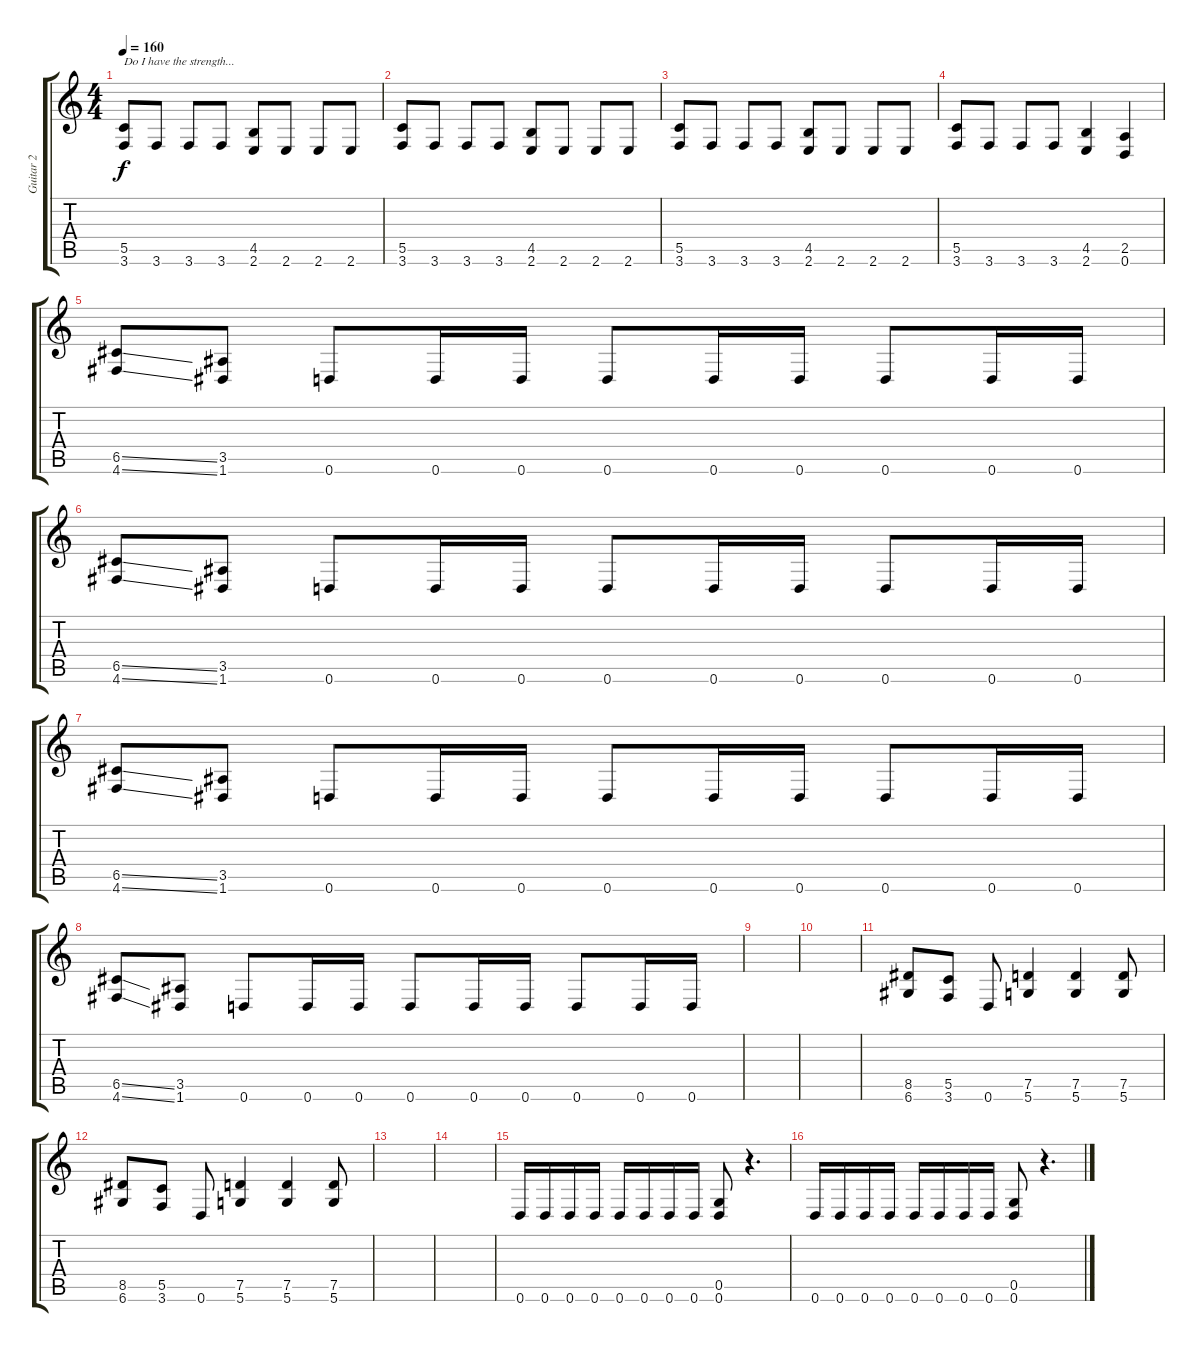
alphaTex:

\track ("Guitar 2" "Guitar 2") {instrument distortionguitar}
\staff {score tabs}
\tuning (D4 A3 F3 C3 G2 D2) {hide}
\ts (4 4)
\tempo 160
\clef g2
\ks c
(5.5 3.6).8{txt "Do I have the strength..." dy f} 3.6.8 3.6.8 3.6.8 (4.5 2.6).8 2.6.8 2.6.8 2.6.8 |
(5.5 3.6).8 3.6.8 3.6.8 3.6.8 (4.5 2.6).8 2.6.8 2.6.8 2.6.8 |
(5.5 3.6).8 3.6.8 3.6.8 3.6.8 (4.5 2.6).8 2.6.8 2.6.8 2.6.8 |
(5.5 3.6).8 3.6.8 3.6.8 3.6.8 (4.5 2.6).4 (2.5 0.6).4 |
(6.5{ss} 4.6{ss}).8 (3.5 1.6).8 0.6.8 0.6.16 0.6.16 0.6.8 0.6.16 0.6.16 0.6.8 0.6.16 0.6.16 |
(6.5{ss} 4.6{ss}).8 (3.5 1.6).8 0.6.8 0.6.16 0.6.16 0.6.8 0.6.16 0.6.16 0.6.8 0.6.16 0.6.16 |
(6.5{ss} 4.6{ss}).8 (3.5 1.6).8 0.6.8 0.6.16 0.6.16 0.6.8 0.6.16 0.6.16 0.6.8 0.6.16 0.6.16 |
(6.5{ss} 4.6{ss}).8 (3.5 1.6).8 0.6.8 0.6.16 0.6.16 0.6.8 0.6.16 0.6.16 0.6.8 0.6.16 0.6.16 |
|
|
(8.5 6.6).8 (5.5 3.6).8 0.6.8 (7.5 5.6).4 (7.5 5.6).4 (7.5 5.6).8 |
(8.5 6.6).8 (5.5 3.6).8 0.6.8 (7.5 5.6).4 (7.5 5.6).4 (7.5 5.6).8 |
|
|
0.6.16 0.6.16 0.6.16 0.6.16 0.6.16 0.6.16 0.6.16 0.6.16 (0.5 0.6).8 r.4{d} |
0.6.16 0.6.16 0.6.16 0.6.16 0.6.16 0.6.16 0.6.16 0.6.16 (0.5 0.6).8 r.4{d}
